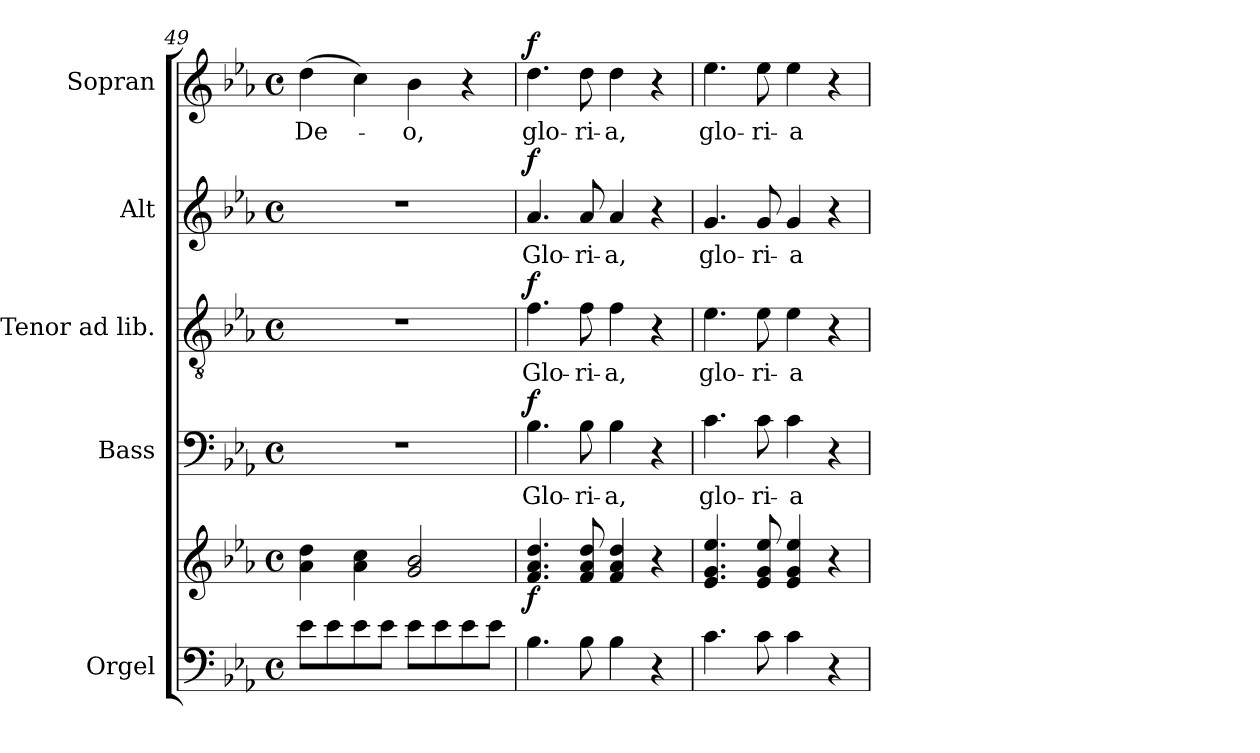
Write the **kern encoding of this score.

**kern	**kern	**dynam	**kern	**text	**dynam	**kern	**text	**dynam	**kern	**text	**dynam	**kern	**text	**dynam
*part5	*part5	*part5	*part4	*part4	*part4	*part3	*part3	*part3	*part2	*part2	*part2	*part1	*part1	*part1
*staff6	*staff5	*staff5/6	*staff4	*staff4	*staff4	*staff3	*staff3	*staff3	*staff2	*staff2	*staff2	*staff1	*staff1	*staff1
*I"Orgel	*	*	*I"Bass	*	*	*I"Tenor ad lib.	*	*	*I"Alt	*	*	*I"Sopran	*	*
*	*	*	*I'B.	*	*	*I'T.	*	*	*I'A.	*	*	*I'S.	*	*
*clefF4	*clefG2	*	*clefF4	*	*	*clefGv2	*	*	*clefG2	*	*	*clefG2	*	*
*k[b-e-a-]	*k[b-e-a-]	*	*k[b-e-a-]	*	*	*k[b-e-a-]	*	*	*k[b-e-a-]	*	*	*k[b-e-a-]	*	*
*E-:	*E-:	*	*E-:	*	*	*E-:	*	*	*E-:	*	*	*E-:	*	*
*M4/4	*M4/4	*	*M4/4	*	*	*M4/4	*	*	*M4/4	*	*	*M4/4	*	*
*met(c)	*met(c)	*	*met(c)	*	*	*met(c)	*	*	*met(c)	*	*	*met(c)	*	*
=49	=49	=49	=49	=49	=49	=49	=49	=49	=49	=49	=49	=49	=49	=49
!	!	!	!	!	!	!	!	!	!	!	!	!	!LO:LY:b	!
8e-\L	4a-\ 4dd\	.	1r	.	.	1r	.	.	1r	.	.	(>4dd\	De-	.
8e-\	.	.	.	.	.	.	.	.	.	.	.	.	.	.
8e-\	4a-\ 4cc\	.	.	.	.	.	.	.	.	.	.	4cc\)	.	.
8e-\J	.	.	.	.	.	.	.	.	.	.	.	.	.	.
!	!	!	!	!	!	!	!	!	!	!	!	!	!LO:LY:b	!
8e-\L	2g/ 2b-/	.	.	.	.	.	.	.	.	.	.	4b-\	-o,	.
8e-\	.	.	.	.	.	.	.	.	.	.	.	.	.	.
8e-\	.	.	.	.	.	.	.	.	.	.	.	4r	.	.
8e-\J	.	.	.	.	.	.	.	.	.	.	.	.	.	.
=50	=50	=50	=50	=50	=50	=50	=50	=50	=50	=50	=50	=50	=50	=50
!	!	!LO:DY:b	!	!LO:LY:b	!LO:DY:a	!	!LO:LY:b	!LO:DY:a	!	!LO:LY:b	!LO:DY:a	!	!LO:LY:b	!LO:DY:a
4.B-\	4.f/ 4.a-/ 4.dd/	f	4.B-\	Glo-	f	4.f\	Glo-	f	4.a-/	Glo-	f	4.dd\	glo-	f
!	!	!	!	!LO:LY:b	!	!	!LO:LY:b	!	!	!LO:LY:b	!	!	!LO:LY:b	!
8B-\	8f/ 8a-/ 8dd/	.	8B-\	-ri-	.	8f\	-ri-	.	8a-/	-ri-	.	8dd\	-ri-	.
!	!	!	!	!LO:LY:b	!	!	!LO:LY:b	!	!	!LO:LY:b	!	!	!LO:LY:b	!
4B-\	4f/ 4a-/ 4dd/	.	4B-\	-a,	.	4f\	-a,	.	4a-/	-a,	.	4dd\	-a,	.
4r	4r	.	4r	.	.	4r	.	.	4r	.	.	4r	.	.
!!LO:PB:g=z
=51	=51	=51	=51	=51	=51	=51	=51	=51	=51	=51	=51	=51	=51	=51
!	!	!	!	!LO:LY:b	!	!	!LO:LY:b	!	!	!LO:LY:b	!	!	!LO:LY:b	!
4.c\	4.e-/ 4.g/ 4.ee-/	.	4.c\	glo-	.	4.e-\	glo-	.	4.g/	glo-	.	4.ee-\	glo-	.
!	!	!	!	!LO:LY:b	!	!	!LO:LY:b	!	!	!LO:LY:b	!	!	!LO:LY:b	!
8c\	8e-/ 8g/ 8ee-/	.	8c\	-ri-	.	8e-\	-ri-	.	8g/	-ri-	.	8ee-\	-ri-	.
!	!	!	!	!LO:LY:b	!	!	!LO:LY:b	!	!	!LO:LY:b	!	!	!LO:LY:b	!
4c\	4e-/ 4g/ 4ee-/	.	4c\	-a	.	4e-\	-a	.	4g/	-a	.	4ee-\	-a	.
4r	4r	.	4r	.	.	4r	.	.	4r	.	.	4r	.	.
=	=	=	=	=	=	=	=	=	=	=	=	=	=	=
*-	*-	*-	*-	*-	*-	*-	*-	*-	*-	*-	*-	*-	*-	*-
